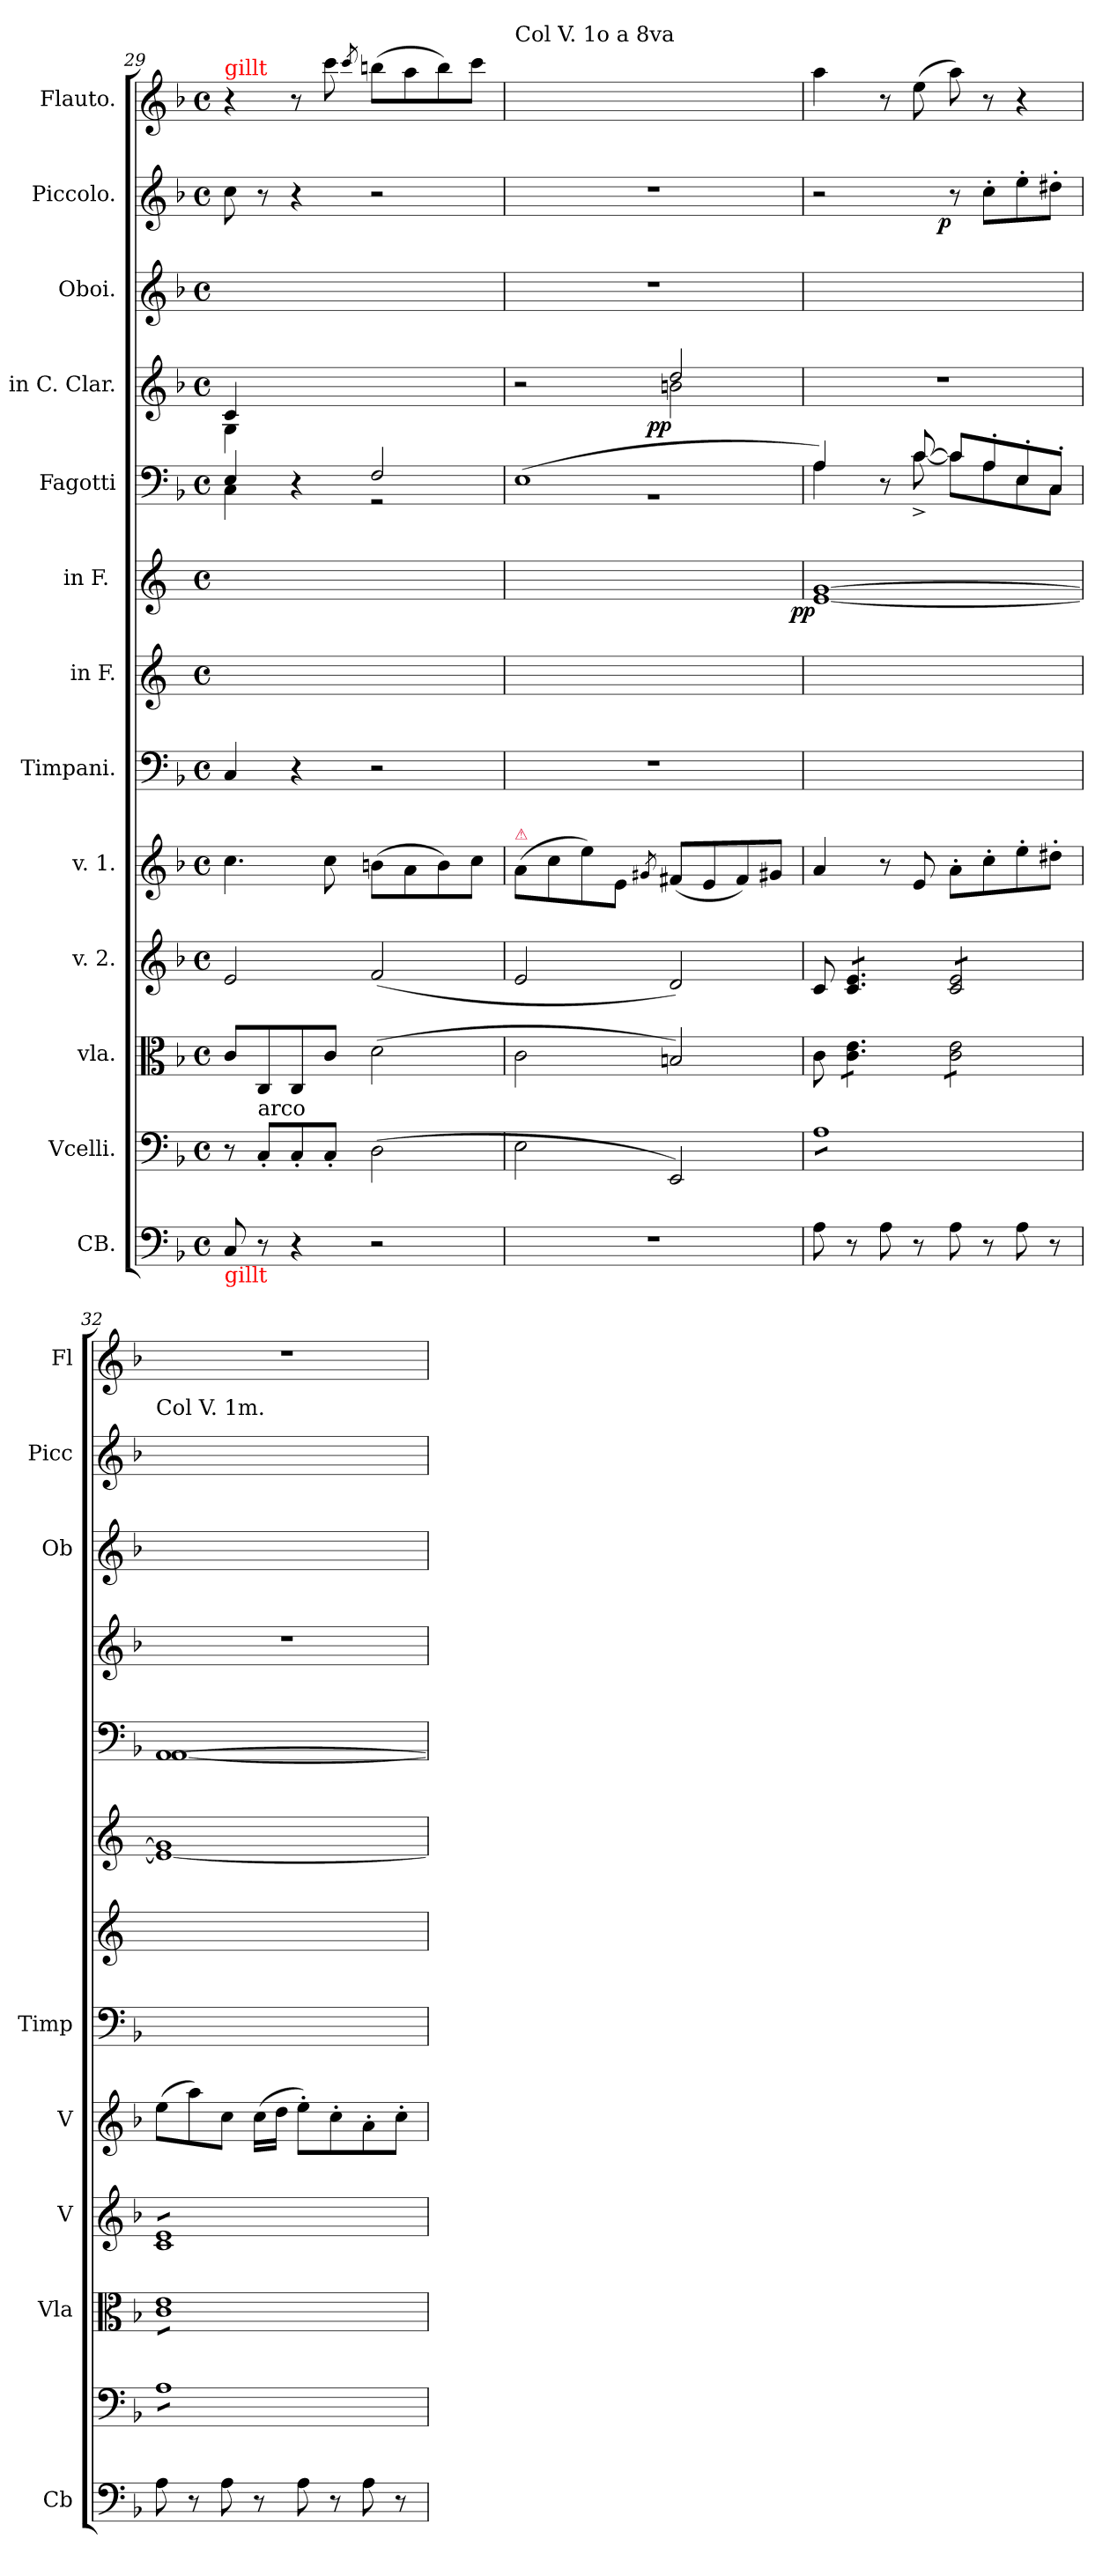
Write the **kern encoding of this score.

**kern	**kern	**kern	**kern	**kern	**kern	**kern	**kern	**dynam	**kern	**kern	**dynam	**kern	**kern	**dynam	**kern
*part13	*part12	*part11	*part10	*part9	*part8	*part7	*part6	*part6	*part5	*part4	*part4	*part3	*part2	*part2	*part1
*staff13	*staff12	*staff11	*staff10	*staff9	*staff8	*staff7	*staff6	*staff6	*staff5	*staff4	*staff4	*staff3	*staff2	*staff2	*staff1
*I"CB.	*I"Vcelli.	*I"vla.	*I"v. 2.	*I"v. 1.	*I"Timpani.	*I"in F.	*I"in F. 	*	*I"Fagotti	*I"in C. Clar.	*	*I"Oboi.	*I"Piccolo.	*	*I"Flauto.
*I'Cb	*	*I'Vla	*I'V	*I'V	*I'Timp	*	*	*	*	*	*	*I'Ob	*I'Picc	*	*I'Fl
*clefF4	*clefF4	*clefC3	*clefG2	*clefG2	*clefF4	*clefG2	*clefG2	*	*clefF4	*clefG2	*	*clefG2	*clefG2	*	*clefG2
*	*	*	*	*	*	*ITrd4c7	*ITrd4c7	*	*	*	*	*	*	*	*
*k[b-]	*k[b-]	*k[b-]	*k[b-]	*k[b-]	*k[b-]	*k[b-]	*k[b-]	*	*k[b-]	*k[b-]	*	*k[b-]	*k[b-]	*	*k[b-]
*M4/4	*M4/4	*M4/4	*M4/4	*M4/4	*M4/4	*M4/4	*M4/4	*	*M4/4	*M4/4	*	*M4/4	*M4/4	*	*M4/4
*met(c)	*met(c)	*met(c)	*met(c)	*met(c)	*met(c)	*met(c)	*met(c)	*	*met(c)	*met(c)	*	*met(c)	*met(c)	*	*met(c)
=29	=29	=29	=29	=29	=29	=29	=29	=29	=29	=29	=29	=29	=29	=29	=29
*	*	*	*	*	*	*	*	*	*^	*^	*	*	*	*	*
!	!	!	!	!	!	!	!	!	!	!	!	!	!	!	!	!	!LO:TX:a:color=red:t=gillt
!LO:TX:b:color=red:t=gillt	!	!	!	!	!	!	!	!	!	!	!	!	!	!	!	!	!
8C/	8r	8c/L	2e/	4.cc\	4C/	1ryy	1ryy	.	4E/	4C\	4c/	4G\	.	1ryy	8cc\	.	4r
!	!LO:TX:a:t=arco	!	!	!	!	!	!	!	!	!	!	!	!	!	!	!	!
8r	8C'/L	8C/	.	.	.	.	.	.	.	.	.	.	.	.	8r	.	.
4r	8C'/	8C/	.	.	4r	.	.	.	4r	4ryy	4ryy	4ryy	.	.	4r	.	8r
.	8C'/J	8c/J	.	8cc\	.	.	.	.	.	.	.	.	.	.	.	.	8ccc\
.	.	.	.	.	.	.	.	.	.	.	.	.	.	.	.	.	8qccc/
2r	(2D\	(2d\	(>2f/	(8bn\L	2r	.	.	.	2F/	2r	2ryy	2ryy	.	.	2r	.	(8bbn\L
.	.	.	.	8a\	.	.	.	.	.	.	.	.	.	.	.	.	8aa\
.	.	.	.	8b\)	.	.	.	.	.	.	.	.	.	.	.	.	8bb\)
.	.	.	.	8cc\J	.	.	.	.	.	.	.	.	.	.	.	.	8ccc\J
=30	=30	=30	=30	=30	=30	=30	=30	=30	=30	=30	=30	=30	=30	=30	=30	=30	=30
!	!	!	!	!	!	!	!	!	!	!	!	!	!	!	!	!	!LO:TX:a:t=Col V. 1o a 8va
!	!	!	!	!LO:TX:a:color=crimson:t=⚠	!	!	!	!	!	!	!	!	!	!	!	!	!
1r	2E\	2c\	2e/	(8a\L	1r	1ryy	1ryy	.	(1E/	1r	2r	2ryy	.	1r	1r	.	8aa\Lyy
.	.	.	.	8cc\	.	.	.	.	.	.	.	.	.	.	.	.	8ccc\yy
.	.	.	.	8ee\)	.	.	.	.	.	.	.	.	.	.	.	.	8eee\yy
.	.	.	.	8e/J	.	.	.	.	.	.	.	.	.	.	.	.	8ee\Jyy
.	.	.	.	8qg#X/	.	.	.	.	.	.	.	.	.	.	.	.	8qgg#X/yy
!	!	!	!	!	!	!	!	!	!	!	!	!	!LO:DY:rj	!	!	!	!
.	2EE/)	2Bn/)	2d/)	(8f#X/L	.	.	.	.	.	.	2dd/	2bn\	pp	.	.	.	8ff#X\Lyy
.	.	.	.	8e/	.	.	.	.	.	.	.	.	.	.	.	.	8ee\yy
.	.	.	.	8f#/)	.	.	.	.	.	.	.	.	.	.	.	.	8ff#\yy
.	.	.	.	8g#X/J	.	.	.	.	.	.	.	.	.	.	.	.	8gg#X\Jyy
*	*	*	*	*	*	*	*	*	*	*	*v	*v	*	*	*	*	*
=31	=31	=31	=31	=31	=31	=31	=31	=31	=31	=31	=31	=31	=31	=31	=31	=31
!	!	!	!	!	!	!	!	!LO:DY:rj	!	!	!	!	!	!	!	!
*	*tremolo	*	*	*	*	*	*	*	*	*	*	*	*	*	*	*
8A\	8A\L	8c\	8c/	4a/	1ryy	1ryy	[1A/ [1c/	pp	4A/)	4A\	1r	.	1ryy	2r	.	4aa\
*	*	*tremolo	*	*	*	*	*	*	*	*	*	*	*	*	*	*
*	*	*	*tremolo	*	*	*	*	*	*	*	*	*	*	*	*	*
8r	8A\	8c\ 8e\L	8c/ 8e/L	.	.	.	.	.	.	.	.	.	.	.	.	.
8A\	8A\	8c\ 8e\	8c/ 8e/	8r	.	.	.	.	8r	8ryy	.	.	.	.	.	8r
8r	8A\	8c\ 8e\J	8c/ 8e/J	8e/	.	.	.	.	[8c/	[8c^\	.	.	.	.	.	(8ee\
!	!	!	!	!	!	!	!	!	!	!	!	!	!	!	!LO:DY:rj	!
8A\	8A\	8c\ 8e\L	8c/ 8e/L	8a'\L	.	.	.	.	8c/L]	8c\L]	.	.	.	8r	p	8aa\)
8r	8A\	8c\ 8e\	8c/ 8e/	8cc'\	.	.	.	.	8A'/	8A\	.	.	.	8cc'\L	.	8r
8A\	8A\	8c\ 8e\	8c/ 8e/	8ee'\	.	.	.	.	8E'/	8E\	.	.	.	8ee'\	.	4r
8r	8A\J	8c\ 8e\J	8c/ 8e/J	8dd#X'\J	.	.	.	.	8C'/J	8C\J	.	.	.	8dd#X'\J	.	.
=32	=32	=32	=32	=32	=32	=32	=32	=32	=32	=32	=32	=32	=32	=32	=32	=32
!	!	!	!	!	!	!	!	!	!	!	!	!	!	!LO:TX:a:t=Col V. 1m.	!	!
8A\	8A\L	8c\ 8e\L	8c/ 8e/L	(8ee\L	1ryy	1ryy	1A_/ 1c]/	.	[1AA/	[1AA\	1r	.	1ryy	8ee\Lyy	.	1r
8r	8A\	8c\ 8e\	8c/ 8e/	8aa\)	.	.	.	.	.	.	.	.	.	8aa\yy	.	.
8A\	8A\	8c\ 8e\	8c/ 8e/	8cc\J	.	.	.	.	.	.	.	.	.	8cc\Jyy	.	.
8r	8A\	8c\ 8e\	8c/ 8e/	(16cc\LL	.	.	.	.	.	.	.	.	.	16cc\LLyy	.	.
.	.	.	.	16dd\JJ	.	.	.	.	.	.	.	.	.	16dd\JJyy	.	.
8A\	8A\	8c\ 8e\	8c/ 8e/	8ee'\L)	.	.	.	.	.	.	.	.	.	8ee'\Lyy	.	.
8r	8A\	8c\ 8e\	8c/ 8e/	8cc'\	.	.	.	.	.	.	.	.	.	8cc'\yy	.	.
8A\	8A\	8c\ 8e\	8c/ 8e/	8a'\	.	.	.	.	.	.	.	.	.	8a'\yy	.	.
8r	8A\J	8c\ 8e\J	8c/ 8e/J	8cc'\J	.	.	.	.	.	.	.	.	.	8cc'\Jyy	.	.
*	*	*	*Xtremolo	*	*	*	*	*	*	*	*	*	*	*	*	*
*	*	*Xtremolo	*	*	*	*	*	*	*	*	*	*	*	*	*	*
*	*Xtremolo	*	*	*	*	*	*	*	*	*	*	*	*	*	*	*
*	*	*	*	*	*	*	*	*	*v	*v	*	*	*	*	*	*
=	=	=	=	=	=	=	=	=	=	=	=	=	=	=	=
*-	*-	*-	*-	*-	*-	*-	*-	*-	*-	*-	*-	*-	*-	*-	*-
